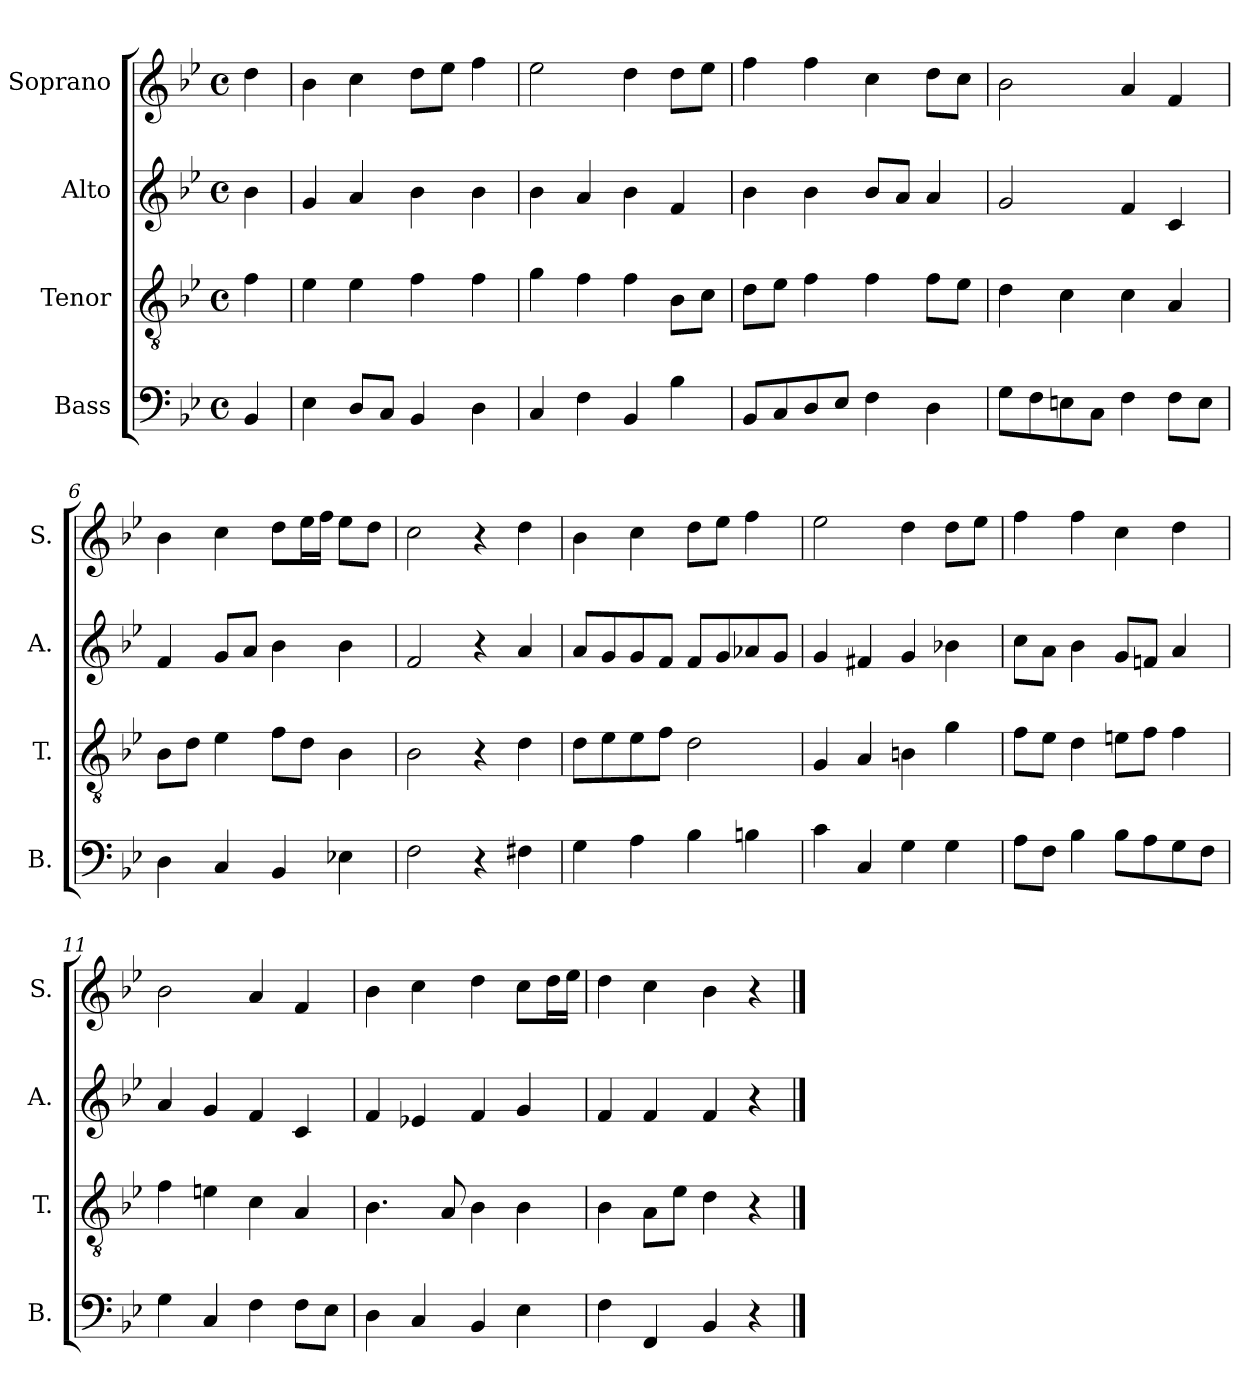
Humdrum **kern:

**kern	**kern	**kern	**kern
*part4	*part3	*part2	*part1
*staff4	*staff3	*staff2	*staff1
*I"Bass	*I"Tenor	*I"Alto	*I"Soprano
*I'B.	*I'T.	*I'A.	*I'S.
!!LO:PB:g=z
*clefF4	*clefGv2	*clefG2	*clefG2
*	*ITrd7c12	*	*
*k[b-e-]	*k[b-e-]	*k[b-e-]	*k[b-e-]
*B-:	*B-:	*B-:	*B-:
*M4/4	*M4/4	*M4/4	*M4/4
*met(c)	*met(c)	*met(c)	*met(c)
*MM80	*MM80	*MM80	*MM80
=1	=1	=1	=1
4BB-i/	4Fi\	4b-i\	4ddi\
=2	=2	=2	=2
4E-i\	4E-i\	4gi/	4b-i\
8Di/L	4E-i\	4ai/	4cci\
8Ci/J	.	.	.
4BB-i/	4Fi\	4b-i\	8ddi\L
.	.	.	8ee-i\J
4Di\	4Fi\	4b-i\	4ffi\
=3	=3	=3	=3
4Ci/	4Gi\	4b-i\	2ee-i\
4Fi\	4Fi\	4ai/	.
4BB-i/	4Fi\	4b-i\	4ddi\
4B-i\	8BB-i\L	4fi/	8ddi\L
.	8Ci\J	.	8ee-i\J
=4	=4	=4	=4
8BB-i/L	8Di\L	4b-i\	4ffi\
8Ci/	8E-i\J	.	.
8Di/	4Fi\	4b-i\	4ffi\
8E-i/J	.	.	.
4Fi\	4Fi\	8b-i/L	4cci\
.	.	8ai/J	.
4Di\	8Fi\L	4ai/	8ddi\L
.	8E-i\J	.	8cci\J
=5	=5	=5	=5
8Gi\L	4Di\	2gi/	2b-i\
8Fi\	.	.	.
8Eni\	4Ci\	.	.
8Ci\J	.	.	.
4Fi\	4Ci\	4fi/	4ai/
8Fi\L	4AAi/	4ci/	4fi/
8Ei\J	.	.	.
=6	=6	=6	=6
4Di\	8BB-i\L	4fi/	4b-i\
.	8Di\J	.	.
4Ci/	4E-i\	8gi/L	4cci\
.	.	8ai/J	.
4BB-i/	8Fi\L	4b-i\	8ddi\L
.	8Di\J	.	16ee-i\L
.	.	.	16ffi\JJ
4E-Xi\	4BB-i\	4b-i\	8ee-i\L
.	.	.	8ddi\J
=7	=7	=7	=7
2Fi\	2BB-i\	2fi/	2cci\
4r	4r	4r	4r
4F#Xi\	4Di\	4ai/	4ddi\
!!LO:LB:g=z
=8	=8	=8	=8
4Gi\	8Di\L	8ai/L	4b-i\
.	8E-i\	8gi/	.
4Ai\	8E-i\	8gi/	4cci\
.	8Fi\J	8fi/J	.
4B-i\	2Di\	8fi/L	8ddi\L
.	.	8gi/	8ee-i\J
4Bni\	.	8a-Xi/	4ffi\
.	.	8gi/J	.
=9	=9	=9	=9
4ci\	4GGi/	4gi/	2ee-i\
4Ci/	4AAi/	4f#Xi/	.
4Gi\	4BBni\	4gi/	4ddi\
4Gi\	4Gi\	4b-Xi\	8ddi\L
.	.	.	8ee-i\J
=10	=10	=10	=10
8Ai\L	8Fi\L	8cci\L	4ffi\
8Fi\J	8E-i\J	8ai\J	.
4B-i\	4Di\	4b-i\	4ffi\
8B-i\L	8Eni\L	8gi/L	4cci\
8Ai\	8Fi\J	8fni/J	.
8Gi\	4Fi\	4ai/	4ddi\
8Fi\J	.	.	.
=11	=11	=11	=11
4Gi\	4Fi\	4ai/	2b-i\
4Ci/	4Eni\	4gi/	.
4Fi\	4Ci\	4fi/	4ai/
8Fi\L	4AAi/	4ci/	4fi/
8E-i\J	.	.	.
=12	=12	=12	=12
4Di\	4.BB-i\	4fi/	4b-i\
4Ci/	.	4e-Xi/	4cci\
.	8AAi/	.	.
4BB-i/	4BB-i\	4fi/	4ddi\
4E-i\	4BB-i\	4gi/	8cci\L
.	.	.	16ddi\L
.	.	.	16ee-i\JJ
=13	=13	=13	=13
4Fi\	4BB-i\	4fi/	4ddi\
4FFi/	8AAi\L	4fi/	4cci\
.	8E-i\J	.	.
4BB-i/	4Di\	4fi/	4b-i\
4r	4r	4r	4r
==	==	==	==
*-	*-	*-	*-
